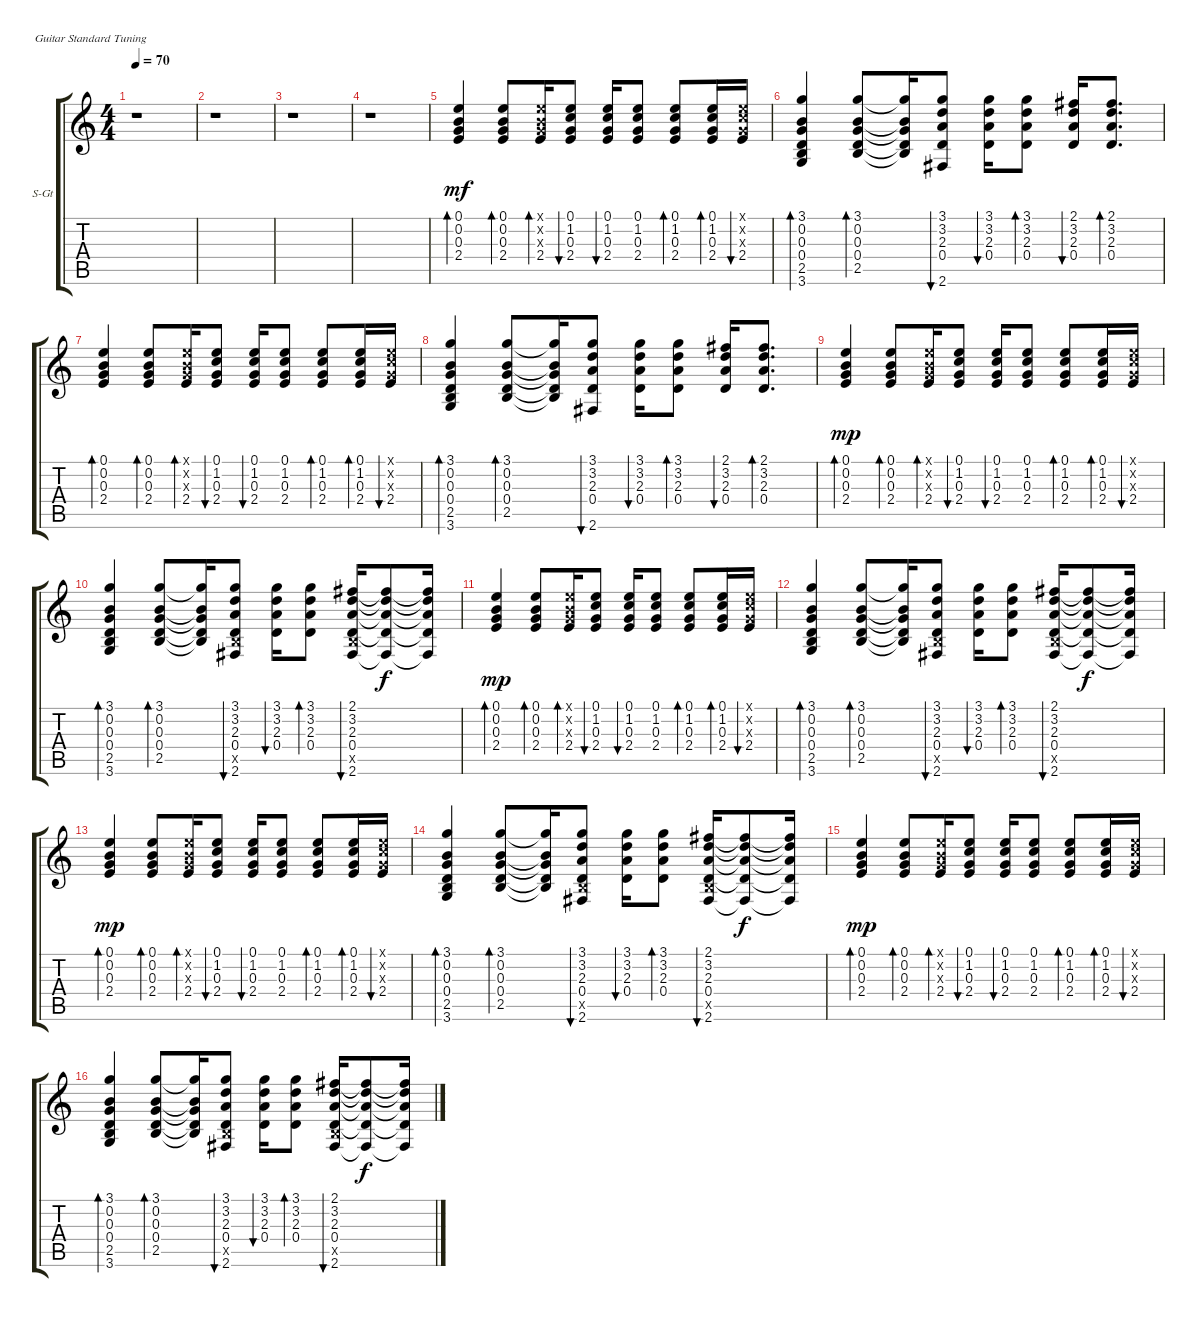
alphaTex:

\bracketExtendMode groupsimilarinstruments
\firstSystemTrackNameOrientation horizontal
\otherSystemsTrackNameOrientation horizontal
\track ("½Ú×à¼ªËû" "S-Gt") {instrument acousticguitarsteel}
\staff {score tabs}
\tuning (E4 B3 G3 D3 A2 E2)
\ts (4 4)
\beaming (8 2 2 2 2)
\tempo 70
\clef g2
\ks c
r.1{dy mf instrument acousticguitarsteel} |
r.1 |
r.1 |
r.1 |
(0.1 0.2 0.3 2.4).4{bd 30} (0.1 0.2 0.3 2.4).8{bd 30} (0.1{x} 0.2{x} 0.3{x} 2.4).16{bd 30} (0.1 1.2 0.3 2.4).8{bu 30} (0.1 1.2 0.3 2.4).16{bu 30} (0.1 1.2 0.3 2.4).8 (0.1 1.2 0.3 2.4).8{bd 30} (0.1 1.2 0.3 2.4).16{bd 30} (0.1{x} 1.2{x} 0.3{x} 2.4).16{bu 30} |
(3.1 0.2 0.3 0.4 2.5 3.6).4{bd 30 txt ""} (3.1 0.2 0.3 0.4 2.5).8{bd 30} (3.1{t} 0.2{t} 0.3{t} 0.4{t} 2.5{t}).16 (3.1 3.2 2.3 0.4 2.6).8{bu 30} (3.1 3.2 2.3 0.4).16{bu 30} (3.1 3.2 2.3 0.4).8{bd 30} (2.1 3.2 2.3 0.4).16{bu 30} (2.1 3.2 2.3 0.4).8{d bd 30} |
(0.1 0.2 0.3 2.4).4{bd 30} (0.1 0.2 0.3 2.4).8{bd 30} (0.1{x} 0.2{x} 0.3{x} 2.4).16{bd 30} (0.1 1.2 0.3 2.4).8{bu 30} (0.1 1.2 0.3 2.4).16{bu 30} (0.1 1.2 0.3 2.4).8 (0.1 1.2 0.3 2.4).8{bd 30} (0.1 1.2 0.3 2.4).16{bd 30} (0.1{x} 1.2{x} 0.3{x} 2.4).16{bu 30} |
(3.1 0.2 0.3 0.4 2.5 3.6).4{bd 30} (3.1 0.2 0.3 0.4 2.5).8{bd 30} (3.1{t} 0.2{t} 0.3{t} 0.4{t} 2.5{t}).16 (3.1 3.2 2.3 0.4 2.6).8{bu 30} (3.1 3.2 2.3 0.4).16{bu 30} (3.1 3.2 2.3 0.4).8{bd 30} (2.1 3.2 2.3 0.4).16{bu 30} (2.1 3.2 2.3 0.4).8{d bd 30} |
(0.1 0.2 0.3 2.4).4{bd 30 dy mp} (0.1 0.2 0.3 2.4).8{bd 30} (0.1{x} 0.2{x} 0.3{x} 2.4).16{bd 30} (0.1 1.2 0.3 2.4).8{bu 30} (0.1 1.2 0.3 2.4).16{bu 30} (0.1 1.2 0.3 2.4).8 (0.1 1.2 0.3 2.4).8{bd 30} (0.1 1.2 0.3 2.4).16{bd 30} (0.1{x} 1.2{x} 0.3{x} 2.4).16{bu 30} |
(3.1 0.2 0.3 0.4 2.5 3.6).4{bd 30} (3.1 0.2 0.3 0.4 2.5).8{bd 30} (3.1{t} 0.2{t} 0.3{t} 0.4{t} 2.5{t}).16 (3.1 3.2 2.3 0.4 2.5{x} 2.6).8{bu 30} (3.1 3.2 2.3 0.4).16{bu 30} (3.1 3.2 2.3 0.4).8{bd 30} (2.1 3.2 2.3 0.4 2.5{x} 2.6).16{bu 30} (2.1{t} 3.2{t} 2.3{t} 0.4{t} 2.6{t}).8{dy f} (2.1{t} 3.2{t} 2.3{t} 0.4{t} 2.6{t}).16 |
(0.1 0.2 0.3 2.4).4{bd 30 dy mp} (0.1 0.2 0.3 2.4).8{bd 30} (0.1{x} 0.2{x} 0.3{x} 2.4).16{bd 30} (0.1 1.2 0.3 2.4).8{bu 30} (0.1 1.2 0.3 2.4).16{bu 30} (0.1 1.2 0.3 2.4).8 (0.1 1.2 0.3 2.4).8{bd 30} (0.1 1.2 0.3 2.4).16{bd 30} (0.1{x} 1.2{x} 0.3{x} 2.4).16{bu 30} |
(3.1 0.2 0.3 0.4 2.5 3.6).4{bd 30} (3.1 0.2 0.3 0.4 2.5).8{bd 30} (3.1{t} 0.2{t} 0.3{t} 0.4{t} 2.5{t}).16 (3.1 3.2 2.3 0.4 2.5{x} 2.6).8{bu 30} (3.1 3.2 2.3 0.4).16{bu 30} (3.1 3.2 2.3 0.4).8{bd 30} (2.1 3.2 2.3 0.4 2.5{x} 2.6).16{bu 30} (2.1{t} 3.2{t} 2.3{t} 0.4{t} 2.6{t}).8{dy f} (2.1{t} 3.2{t} 2.3{t} 0.4{t} 2.6{t}).16 |
(0.1 0.2 0.3 2.4).4{bd 30 dy mp} (0.1 0.2 0.3 2.4).8{bd 30} (0.1{x} 0.2{x} 0.3{x} 2.4).16{bd 30} (0.1 1.2 0.3 2.4).8{bu 30} (0.1 1.2 0.3 2.4).16{bu 30} (0.1 1.2 0.3 2.4).8 (0.1 1.2 0.3 2.4).8{bd 30} (0.1 1.2 0.3 2.4).16{bd 30} (0.1{x} 1.2{x} 0.3{x} 2.4).16{bu 30} |
(3.1 0.2 0.3 0.4 2.5 3.6).4{bd 30} (3.1 0.2 0.3 0.4 2.5).8{bd 30} (3.1{t} 0.2{t} 0.3{t} 0.4{t} 2.5{t}).16 (3.1 3.2 2.3 0.4 2.5{x} 2.6).8{bu 30} (3.1 3.2 2.3 0.4).16{bu 30} (3.1 3.2 2.3 0.4).8{bd 30} (2.1 3.2 2.3 0.4 2.5{x} 2.6).16{bu 30} (2.1{t} 3.2{t} 2.3{t} 0.4{t} 2.6{t}).8{dy f} (2.1{t} 3.2{t} 2.3{t} 0.4{t} 2.6{t}).16 |
(0.1 0.2 0.3 2.4).4{bd 30 dy mp} (0.1 0.2 0.3 2.4).8{bd 30} (0.1{x} 0.2{x} 0.3{x} 2.4).16{bd 30} (0.1 1.2 0.3 2.4).8{bu 30} (0.1 1.2 0.3 2.4).16{bu 30} (0.1 1.2 0.3 2.4).8 (0.1 1.2 0.3 2.4).8{bd 30} (0.1 1.2 0.3 2.4).16{bd 30} (0.1{x} 1.2{x} 0.3{x} 2.4).16{bu 30} |
(3.1 0.2 0.3 0.4 2.5 3.6).4{bd 30} (3.1 0.2 0.3 0.4 2.5).8{bd 30} (3.1{t} 0.2{t} 0.3{t} 0.4{t} 2.5{t}).16 (3.1 3.2 2.3 0.4 2.5{x} 2.6).8{bu 30} (3.1 3.2 2.3 0.4).16{bu 30} (3.1 3.2 2.3 0.4).8{bd 30} (2.1 3.2 2.3 0.4 2.5{x} 2.6).16{bu 30} (2.1{t} 3.2{t} 2.3{t} 0.4{t} 2.6{t}).8{dy f} (2.1{t} 3.2{t} 2.3{t} 0.4{t} 2.6{t}).16
